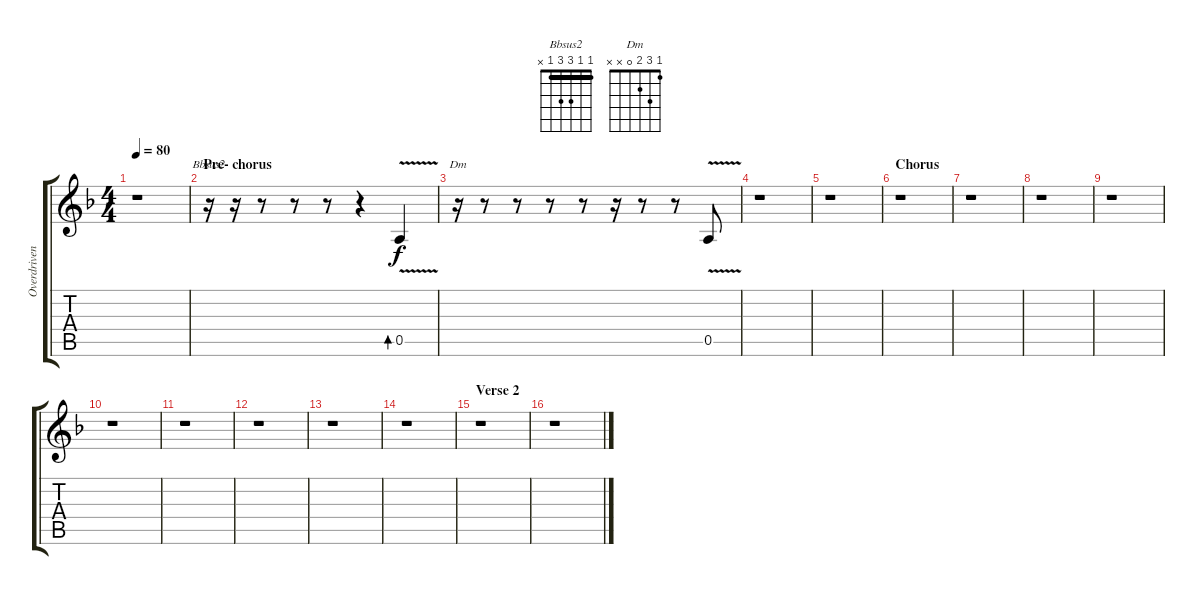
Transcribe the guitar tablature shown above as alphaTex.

\track ("Overdriven guitar 2" "Overdriven") {instrument overdrivenguitar}
\staff {score tabs}
\tuning (E4 B3 G3 D3 A2 E2) {hide}
\chord ("Bbsus2" 1 1 3 3 1 x) {barre 1}
\chord ("Dm" 1 3 2 0 x x)
\ts (4 4)
\tempo 80
\clef g2
\ks dminor
r.1{dy f} |
\section ("" "Pre- chorus")
r.16{ch "Bbsus2"} r.16 r.8 r.8 r.8 r.4 0.5{v}.4{bd 30} |
r.16{ch "Dm"} r.8 r.8 r.8 r.8 r.16 r.8 r.8 0.5{v}.8 |
r.1 |
r.1 |
\section ("" "Chorus")
r.1 |
r.1 |
r.1 |
r.1 |
r.1 |
r.1 |
r.1 |
r.1 |
r.1 |
\section ("" "Verse 2")
r.1 |
r.1
